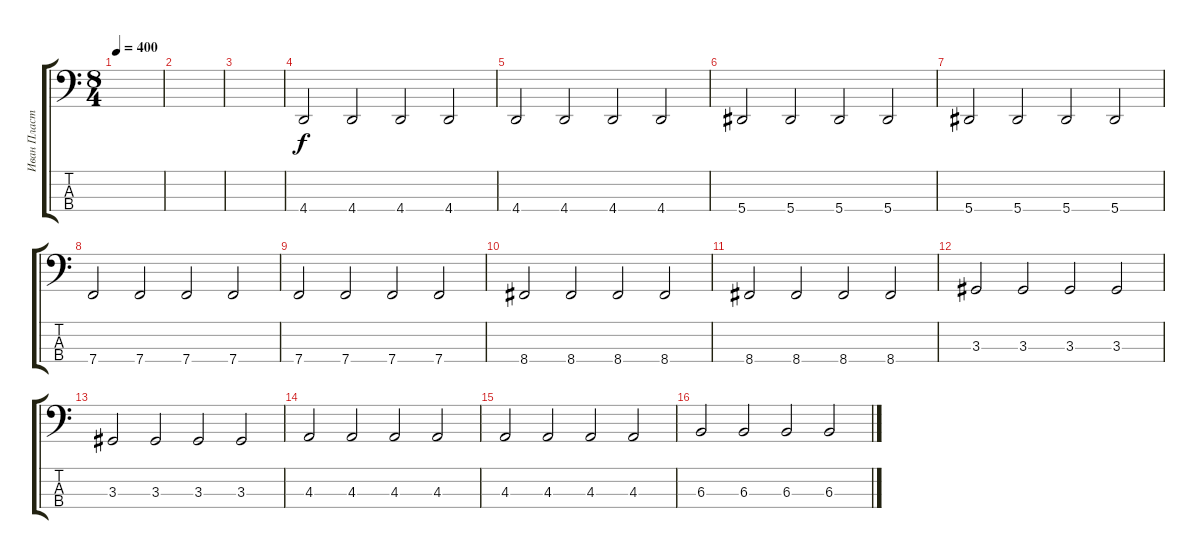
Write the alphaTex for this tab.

\track ("Иван Пластинин-Бас" "Иван Пласт") {instrument electricbasspick}
\staff {score tabs}
\tuning (Eb2 Bb1 F1 Bb0) {hide}
\ts (8 4)
\tempo 400
\clef f4
\ks c
|
|
|
4.4.2 4.4.2 4.4.2 4.4.2 |
4.4.2 4.4.2 4.4.2 4.4.2 |
5.4.2 5.4.2 5.4.2 5.4.2 |
5.4.2 5.4.2 5.4.2 5.4.2 |
7.4.2 7.4.2 7.4.2 7.4.2 |
7.4.2 7.4.2 7.4.2 7.4.2 |
8.4.2 8.4.2 8.4.2 8.4.2 |
8.4.2 8.4.2 8.4.2 8.4.2 |
3.3.2 3.3.2 3.3.2 3.3.2 |
3.3.2 3.3.2 3.3.2 3.3.2 |
4.3.2 4.3.2 4.3.2 4.3.2 |
4.3.2 4.3.2 4.3.2 4.3.2 |
6.3.2 6.3.2 6.3.2 6.3.2
